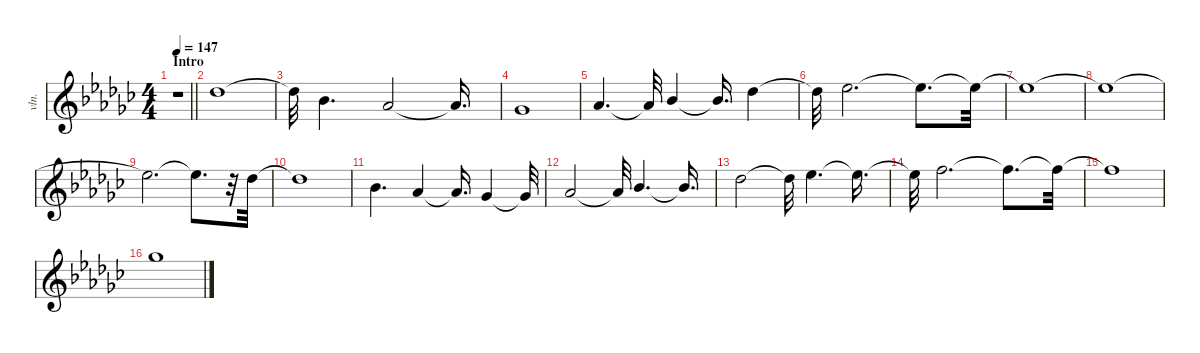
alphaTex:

\defaultSystemsLayout 4
\hideDynamics
\bracketExtendMode nobrackets
\otherSystemsTrackNameOrientation horizontal
\track ("Keyboards" "vln.") {instrument stringensemble1}
\staff {score}
\tuning (Eb4 Bb3 Gb3 Db3 Ab2 Eb2)
\ts (4 4)
\section ("" "Intro")
\ac
\tempo 147
\clef g2
\barLineRight lightlight
\ks ebminor
r.1{dy fff instrument stringensemble1 beam Down} |
10.1{acc b}.1{beam Down} |
10.1{t acc b}.32{dy f beam Down} 7.1{acc b}.4{d dy fff beam Down} 5.1{acc b}.2{beam Up} 5.1{t acc b}.16{d dy f beam Up} |
3.1{acc b}.1{dy fff beam Up} |
5.1{acc b}.4{d beam Up} 5.1{t acc b}.32{dy f beam Up} 7.1{acc b}.4{dy fff beam Up} 7.1{t acc b}.16{d dy f beam Up} 10.1{acc b}.4{dy fff beam Down} |
10.1{t acc b}.32{dy f beam Down} 12.1{acc b}.2{d dy fff beam Down} 12.1{t acc b}.8{d dy f beam Down} 12.1{t acc b}.32{beam Down} |
12.1{t acc b}.1{beam Down} |
12.1{t acc b}.1{beam Down} |
12.1{t acc b}.2{d beam Down} 12.1{t acc b}.8{d beam Down} r.32{beam Down} 10.1{acc b}.32{dy fff beam Down} |
10.1{t acc b}.1{dy f beam Down} |
7.1{acc b}.4{d dy fff beam Down} 5.1{acc b}.4{beam Up} 5.1{t acc b}.16{d dy f beam Up} 3.1{acc b}.4{dy fff beam Up} 3.1{t acc b}.32{dy f beam Up} |
5.1{acc b}.2{dy fff beam Up} 5.1{t acc b}.32{dy f beam Up} 7.1{acc b}.4{d dy fff beam Up} 7.1{t acc b}.16{d dy f beam Up} |
10.1{acc b}.2{dy fff beam Down} 10.1{t acc b}.32{dy f beam Down} 12.1{acc b}.4{d dy fff beam Down} 12.1{t acc b}.16{d dy f beam Down} |
12.1{t acc b}.32{beam Down} 14.1{acc forcenatural}.2{d dy fff beam Down} 14.1{t acc forcenatural}.8{d dy f beam Down} 14.1{t acc forcenatural}.32{beam Down} |
14.1{t acc forcenatural}.1{beam Down} |
15.1{acc b}.1{dy fff beam Down}
